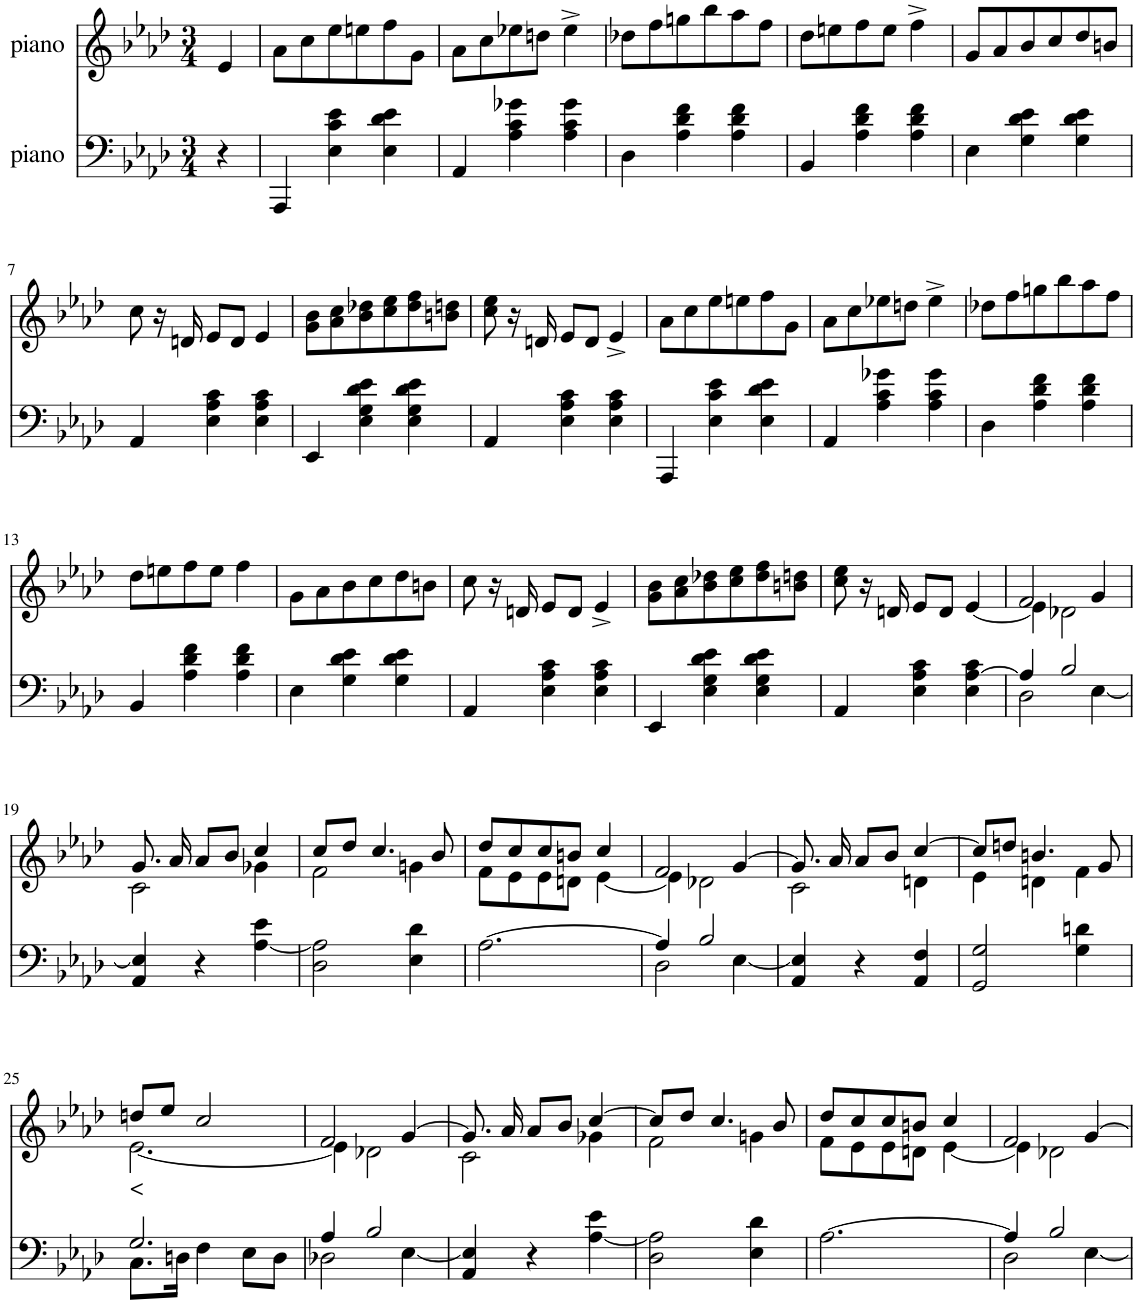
**kern	**kern	**text
*part2	*part1	*part1
*staff2	*staff1	*staff1
*I"piano	*I"piano	*
*I'Pno	*I'Pno	*
*clefF4	*clefG2	*
*k[b-e-a-d-]	*k[b-e-a-d-]	*
*A-:	*A-:	*
*M3/4	*M3/4	*
=1	=1	=1
4r	4e-/	.
=2	=2	=2
4AAA-/	8a-\L	.
.	8cc\	.
4E-\ 4c\ 4e-\	8ee-\	.
.	8een\	.
4E-\ 4d-\ 4e-\	8ff\	.
.	8g\J	.
=3	=3	=3
4AA-/	8a-\L	.
.	8cc\	.
4A-\ 4c\ 4g-X\	8ee-X\	.
.	8ddn\J	.
4A-\ 4c\ 4g-\	4ee-^\	.
=4	=4	=4
4D-\	8dd-X\L	.
.	8ff\	.
4A-\ 4d-\ 4f\	8ggn\	.
.	8bb-\	.
4A-\ 4d-\ 4f\	8aa-\	.
.	8ff\J	.
=5	=5	=5
4BB-/	8dd-\L	.
.	8een\	.
4A-\ 4d-\ 4f\	8ff\	.
.	8ee\J	.
4A-\ 4d-\ 4f\	4ff^\	.
=6	=6	=6
4E-\	8g/L	.
.	8a-/	.
4G\ 4d-\ 4e-\	8b-/	.
.	8cc/	.
4G\ 4d-\ 4e-\	8dd-/	.
.	8bn/J	.
!!LO:LB:g=z
=7	=7	=7
4AA-/	8cc\	.
.	16r	.
.	16dn/	.
4E-\ 4A-\ 4c\	8e-/L	.
.	8d/J	.
4E-\ 4A-\ 4c\	4e-/	.
=8	=8	=8
4EE-/	8g\ 8b-\L	.
.	8a-\ 8cc\	.
4E-\ 4G\ 4d-\ 4e-\	8b-\ 8dd-X\	.
.	8cc\ 8ee-\	.
4E-\ 4G\ 4d-\ 4e-\	8dd-\ 8ff\	.
.	8bn\ 8ddn\J	.
=9	=9	=9
4AA-/	8cc\ 8ee-\	.
.	16r	.
.	16dn/	.
4E-\ 4A-\ 4c\	8e-/L	.
.	8d/J	.
4E-\ 4A-\ 4c\	4e-^/	.
=10	=10	=10
4AAA-/	8a-\L	.
.	8cc\	.
4E-\ 4c\ 4e-\	8ee-\	.
.	8een\	.
4E-\ 4d-\ 4e-\	8ff\	.
.	8g\J	.
=11	=11	=11
4AA-/	8a-\L	.
.	8cc\	.
4A-\ 4c\ 4g-X\	8ee-X\	.
.	8ddn\J	.
4A-\ 4c\ 4g-\	4ee-^\	.
=12	=12	=12
4D-\	8dd-X\L	.
.	8ff\	.
4A-\ 4d-\ 4f\	8ggn\	.
.	8bb-\	.
4A-\ 4d-\ 4f\	8aa-\	.
.	8ff\J	.
!!LO:LB:g=z
=13	=13	=13
4BB-/	8dd-\L	.
.	8een\	.
4A-\ 4d-\ 4f\	8ff\	.
.	8ee\J	.
4A-\ 4d-\ 4f\	4ff\	.
=14	=14	=14
4E-\	8g\L	.
.	8a-\	.
4G\ 4d-\ 4e-\	8b-\	.
.	8cc\	.
4G\ 4d-\ 4e-\	8dd-\	.
.	8bn\J	.
=15	=15	=15
4AA-/	8cc\	.
.	16r	.
.	16dn/	.
4E-\ 4A-\ 4c\	8e-/L	.
.	8d/J	.
4E-\ 4A-\ 4c\	4e-^/	.
=16	=16	=16
4EE-/	8g\ 8b-\L	.
.	8a-\ 8cc\	.
4E-\ 4G\ 4d-\ 4e-\	8b-\ 8dd-X\	.
.	8cc\ 8ee-\	.
4E-\ 4G\ 4d-\ 4e-\	8dd-\ 8ff\	.
.	8bn\ 8ddn\J	.
=17	=17	=17
4AA-/	8cc\ 8ee-\	.
.	16r	.
.	16dn/	.
4E-\ 4A-\ 4c\	8e-/L	.
.	8d/J	.
4E-\ [4A-\ 4c\	[4e-/	.
=18	=18	=18
*^	*^	*
4A-/]	2D-\	2f/	4e-\]	.
2B-/	.	.	2d-X\	.
.	[4E-\	4g/	.	.
*v	*v	*	*	*
!!LO:LB:g=z	!!
=19	=19	=19	=19
4AA-/ 4E-/]	8.g/	2c\	.
.	16a-/	.	.
4r	8a-/L	.	.
.	8b-/J	.	.
[4A-\ 4e-\	4cc/	4g-X\	.
=20	=20	=20	=20
2D-\ 2A-\]	8cc/L	2f\	.
.	8dd-/J	.	.
.	4.cc/	.	.
4E-\ 4d-\	.	4gn\	.
.	8b-/	.	.
=21	=21	=21	=21
[2.A-\	8dd-/L	8f\L	.
.	8cc/	8e-\	.
.	8cc/	8e-\	.
.	8bn/J	8dn\J	.
.	4cc/	[4e-\	.
=22	=22	=22	=22
*^	*	*	*
4A-/]	2D-\	2f/	4e-\]	.
2B-/	.	.	2d-X\	.
.	[4E-\	[4g/	.	.
*v	*v	*	*	*
=23	=23	=23	=23
4AA-/ 4E-/]	8.g/]	2c\	.
.	16a-/	.	.
4r	8a-/L	.	.
.	8b-/J	.	.
4AA-/ 4F/	[4cc/	4dn\	.
=24	=24	=24	=24
2GG/ 2G/	8cc/L]	4e-\	.
.	8ddn/J	.	.
.	4.bn/	4dn\	.
4G\ 4dn\	.	4f\	.
.	8g/	.	.
!!LO:LB:g=z	!!
=25	=25	=25	=25
*^	*	*	*
!	!	!	!	!LO:LY:b
2.G/	8.C\L	8ddn/L	[2.e-\	<
.	.	8ee-/J	.	.
.	16Dn\Jk	.	.	.
.	4F\	2cc/	.	.
.	8E-\L	.	.	.
.	8D\J	.	.	.
=26	=26	=26	=26	=26
4A-/	2D-X\	2f/	4e-\]	.
2B-/	.	.	2d-X\	.
.	[4E-\	[4g/	.	.
*v	*v	*	*	*
=27	=27	=27	=27
4AA-/ 4E-/]	8.g/]	2c\	.
.	16a-/	.	.
4r	8a-/L	.	.
.	8b-/J	.	.
[4A-\ 4e-\	[4cc/	4g-X\	.
=28	=28	=28	=28
2D-\ 2A-\]	8cc/L]	2f\	.
.	8dd-/J	.	.
.	4.cc/	.	.
4E-\ 4d-\	.	4gn\	.
.	8b-/	.	.
=29	=29	=29	=29
[2.A-\	8dd-/L	8f\L	.
.	8cc/	8e-\	.
.	8cc/	8e-\	.
.	8bn/J	8dn\J	.
.	4cc/	[4e-\	.
=30	=30	=30	=30
*^	*	*	*
4A-/]	2D-\	2f/	4e-\]	.
2B-/	.	.	2d-X\	.
.	[4E-\	[4g/	.	.
*v	*v	*	*	*
*	*v	*v	*
=	=	=
*-	*-	*-
